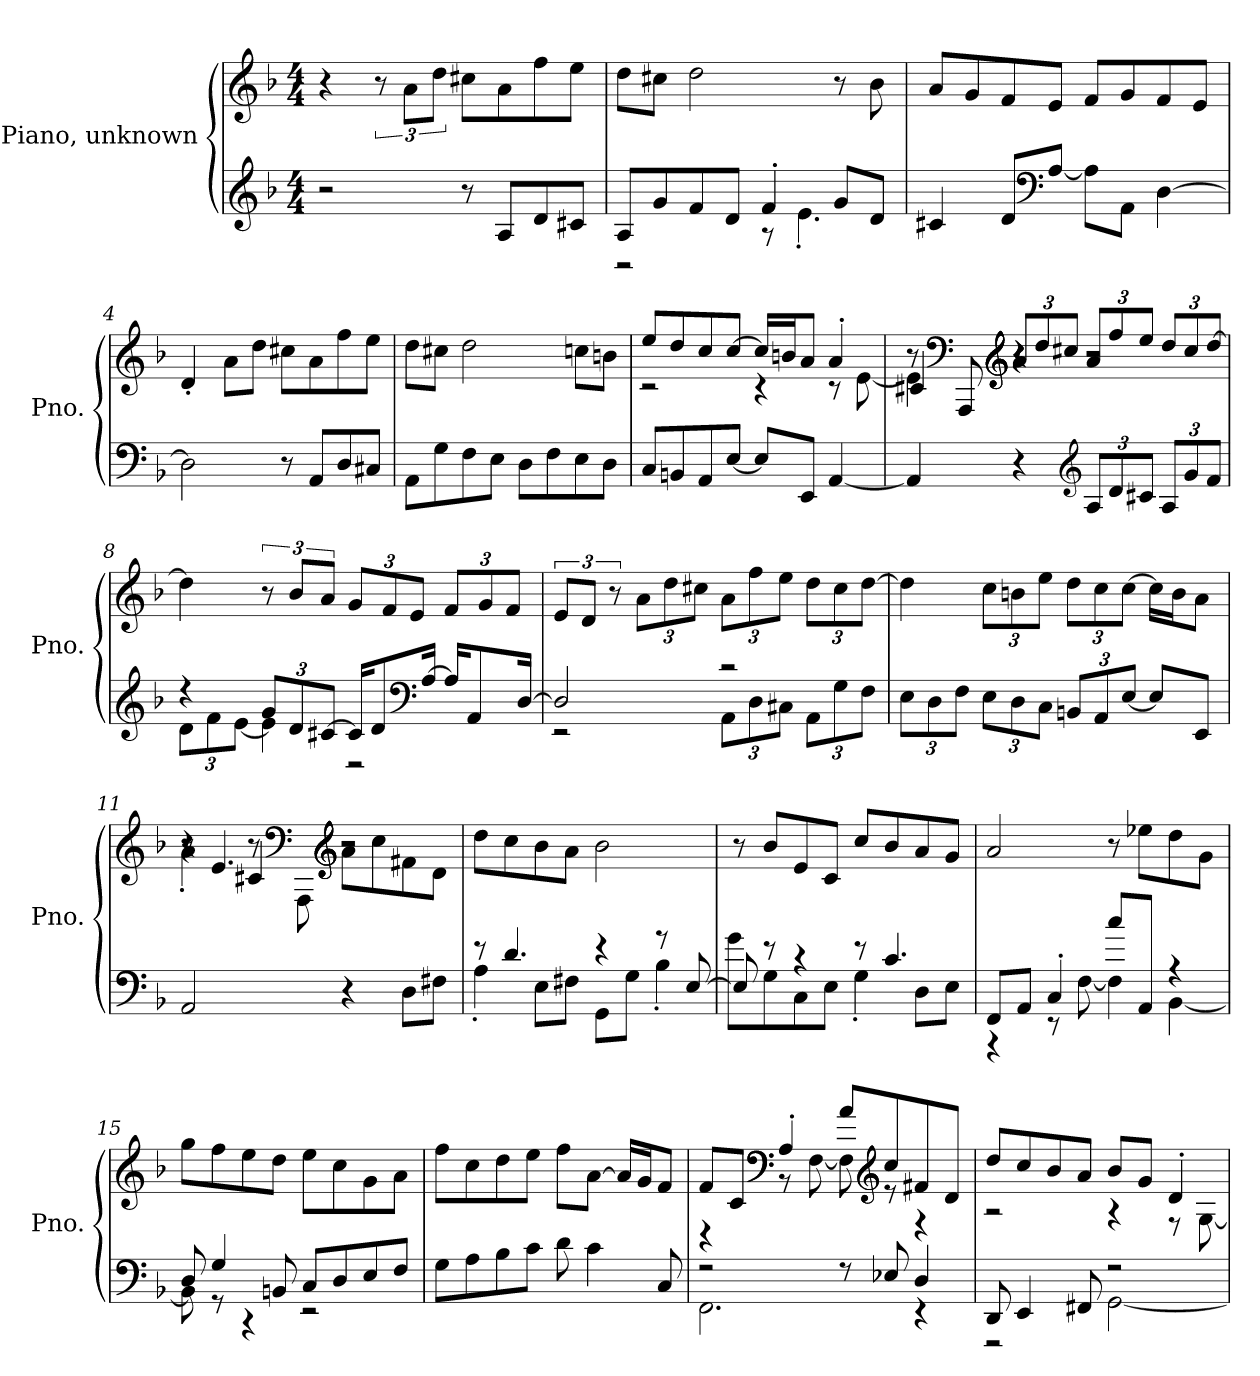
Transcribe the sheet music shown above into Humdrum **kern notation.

**kern	**kern
*part1	*part1
*staff2	*staff1
*I"Piano, unknown	*
*I'Pno.	*
*clefG2	*clefG2
*k[b-]	*k[b-]
*M4/4	*M4/4
*MM120	*MM120
=1	=1
2r	4r
.	12r
.	12a\L
.	12dd\J
8r	8cc#X\L
8A/L	8a\
8d/	8ff\
8c#X/J	8ee\J
=2	=2
*^	*
8A/L	2r	8dd\L
8g/	.	8cc#X\J
8f/	.	2dd\
8d/J	.	.
4f'/	8r	.
.	4.e'\	.
8g/L	.	8r
8d/J	.	8b-\
*v	*v	*
=3	=3
4c#X/	8a/L
.	8g/
8d/L	8f/
*clefF4	*
[8A/J	8e/J
8A\L]	8f/L
8AA\J	8g/
[4D\	8f/
.	8e/J
=4	=4
2D\]	4d'/
.	8a\L
.	8dd\J
8r	8cc#X\L
8AA/L	8a\
8D/	8ff\
8C#X/J	8ee\J
!!LO:LB:g=z
=5	=5
8AA\L	8dd\L
8G\	8cc#X\J
8F\	2dd\
8E\J	.
8D\L	.
8F\	.
8E\	8ccn\L
8D\J	8bn\J
=6	=6
*	*^
8C/L	8ee/L	2r
8BBn/	8dd/	.
8AA/	8cc/	.
[8E/J	[8cc/J	.
8E/L]	16cc/LL]	4r
.	16bn/J	.
8EE/J	8a/J	.
[4AA/	4a'/	8r
.	.	[8e\
=7	=7	=7
*	*	*^
4AA/]	8r	4e\]	4c#X/
*	*clefF4	*	*
.	8AAA/	.	.
*	*clefG2	*	*
*	*Xbrackettup	*	*
4r	12a/L	4r	4r
.	12dd/	.	.
.	12cc#X/J	.	.
*clefG2	*	*	*
*Xbrackettup	*	*	*
12A/L	12a/L	2r	2r
12d/	12ff/	.	.
12c#X/J	12ee/J	.	.
12A/L	12dd/L	.	.
12g/	12cc#/	.	.
12f/J	[12dd/J	.	.
*	*v	*v	*v
!!LO:LB:g=z
=8	=8
*^	*
4r	12d\L	4dd\]
.	12f\	.
.	[12e\J	.
*	*	*brackettup
12g/L	4e\]	12r
12d/	.	12b-/L
[12c#X/J	.	12a/J
*	*	*Xbrackettup
16c#/KL]	2r	12g/L
8d/	.	.
.	.	12f/
.	.	12e/J
*clefF4	*	*
[16A/Jk	.	.
16A/KL]	.	12f/L
8AA/	.	.
.	.	12g/
.	.	12f/J
[16D/Jk	.	.
=9	=9	=9
*	*	*brackettup
2D/]	2r	12e/L
.	.	12d/J
.	.	12r
*	*	*Xbrackettup
.	.	12a\L
.	.	12dd\
.	.	12cc#X\J
2r	12AA\L	12a\L
.	12D\	12ff\
.	12C#X\J	12ee\J
.	12AA\L	12dd\L
.	12G\	12cc#\
.	12F\J	[12dd\J
*v	*v	*
=10	=10
12E\L	4dd\]
12D\	.
12F\J	.
12E\L	12cc\L
12D\	12bn\
12C\J	12ee\J
12BBn/L	12dd\L
12AA/	12cc\
[12E/J	[12cc\J
8E/L]	16cc\LL]
.	16b\J
8EE/J	8a\J
!!LO:LB:g=z
=11	=11
*	*^
*	*	*^
2AA/	8r	4a'\	4r
.	4.e/	.	.
.	.	8r	4c#X/
*	*clefF4	*	*
.	.	8AAA\	.
*	*clefG2	*	*
4r	2r	8a\L	2r
.	.	8cc\	.
8D\L	.	8f#X\	.
8F#X\J	.	8d\J	.
*	*v	*v	*v
=12	=12
*^	*
8r	4A'\	8dd\L
4.d/	.	8cc\
.	8E\L	8b-\
.	8F#X\J	8a\J
4r	8GG\L	2b-\
.	8G\J	.
8r	4B-'\	.
[8E/	.	.
=13	=13	=13
8E/]	8g\L	8r
8r	8G\	8b-/L
4r	8C\	8e/
.	8E\J	8c/J
8r	4G'\	8cc/L
4.c/	.	8b-/
.	8D\L	8a/
.	8E\J	8g/J
=14	=14	=14
8FF/L	4r	2a/
8AA/J	.	.
4C'/	8r	.
.	[8F\	.
8cc/L	4F\]	8r
8AA/J	.	8ee-X\L
4r	[4BB-\	8dd\
.	.	8g\J
!!LO:LB:g=z
=15	=15	=15
8D/	8BB-\]	8gg\L
4G/	8r	8ff\
.	4r	8ee\
8BBn/	.	8dd\J
8C/L	2r	8ee\L
8D/	.	8cc\
8E/	.	8g\
8F/J	.	8a\J
*v	*v	*
=16	=16
8G\L	8ff\L
8A\	8cc\
8B-\	8dd\
8c\J	8ee\J
8d\	8ff\L
4c\	[8a\J
.	16a/LL]
.	16g/J
8C/	8f/J
=17	=17
*^	*^
2r	2.FF\	8f/L	4r
.	.	8c/J	.
*	*	*clefF4	*
.	.	4A'/	8r
.	.	.	[8F\
8r	.	8a/L	8F\]
*	*	*clefG2	*
8E-X/	.	8cc/	8r
4D/	4r	8f#X/	4r
.	.	8d/J	.
=18	=18	=18	=18
8DD/	2r	8dd/L	2r
4EE/	.	8cc/	.
.	.	8b-/	.
8FF#X/	.	8a/J	.
2r	[2GG\	8b-/L	4r
.	.	8g/J	.
.	.	4d'/	8r
.	.	.	[8G\
*v	*v	*	*
*	*v	*v
=	=
*-	*-
